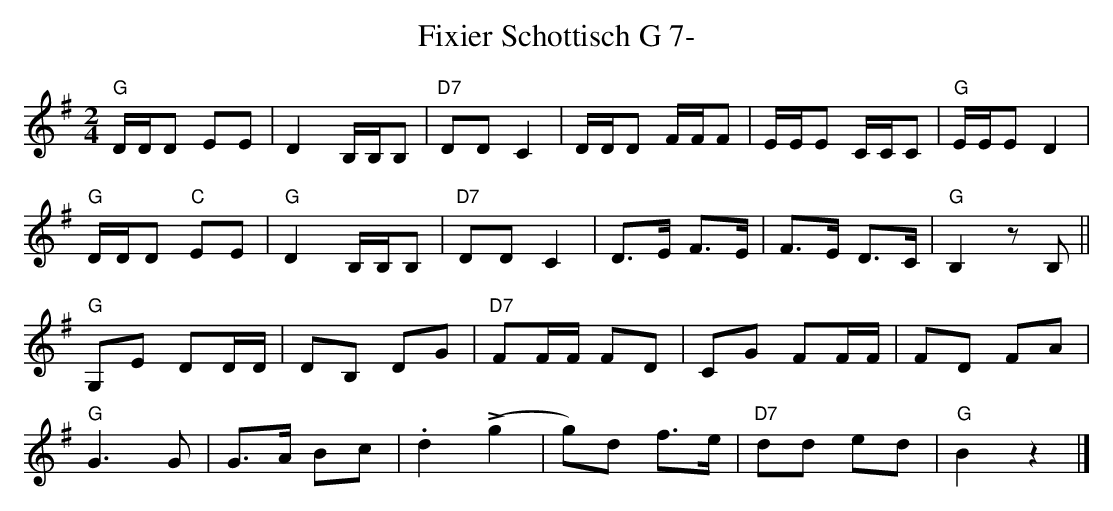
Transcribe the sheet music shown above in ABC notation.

X:1
T:Fixier Schottisch G 7-
M:2/4
L:1/8
K:G %%MIDI gchordon
"G"D/2D/2D EE | D2 B,/2B,/2B, | "D7"DDC2 | D/2D/2D F/2F/2F | E/2E/2E C/2C/2C | "G"E/2E/2ED2 |
"G"D/2D/2D "C"EE | "G"D2 B,/2B,/2B, | "D7"DDC2 | D>E F>E | F>E D>C | "G"B,2zB, ||
"G"G,E DD/2D/2 | DB, DG | "D7"FF/2F/2 FD | CG FF/2F/2 | FD FA |
"G"G3G | G>A Bc | .d2(!>!g2 | g)d f>e | "D7"dd ed | "G"B2z2 |]
